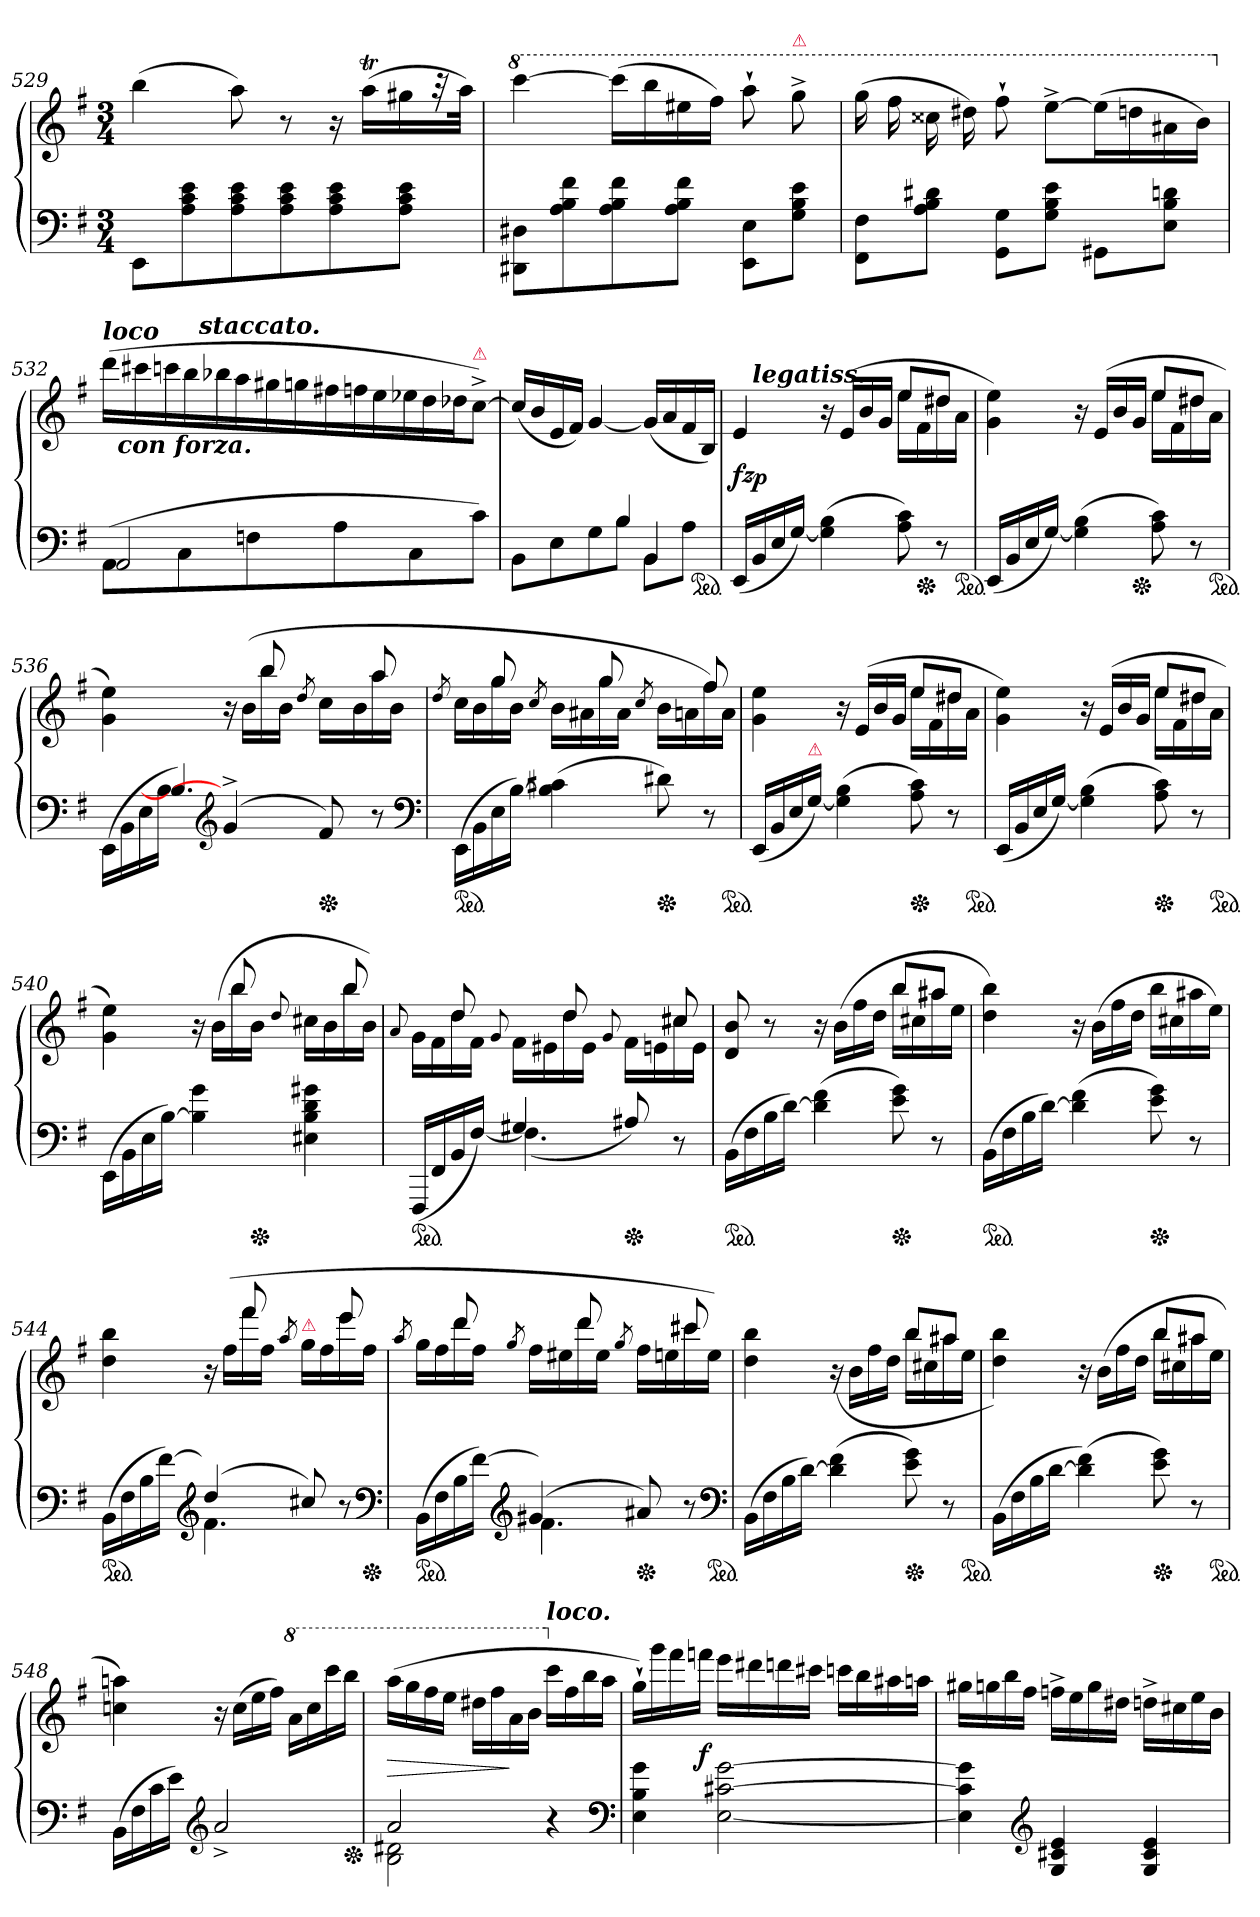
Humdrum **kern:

**kern	**kern	**dynam
*part1	*part1	*part1
*staff2	*staff1	*staff1/2
*clefF4	*clefG2	*
*k[f#]	*k[f#]	*
*M3/4	*M3/4	*
=529	=529	=529
8EEL	(>4bb	.
8A 8c 8e	.	.
8A 8c 8e	8aa)	.
8A 8c 8e	8r	.
8A 8c 8e	16r	.
.	(>16aaTLL	.
8A 8c 8eJ	16gg#X	.
.	32raa	.
.	32aaJJk)	.
=530	=530	=530
*	*8va	*
8DD#X 8D#XL	[4cccc	.
8A 8B 8f#	.	.
8A 8B 8f#	(>16ccccLL]	.
.	16bbb	.
8A 8B 8f#J	16eee#X	.
.	16fff#JJ)	.
8EE 8EL	8aaa`>	.
!	!LO:TX:a:color=crimson:t=⚠	!
8G 8B 8eJ	8ggg^>	.
=531	=531	=531
8FF# 8F#L	(>16ggg	.
.	16fff#	.
8A 8B 8d#XJ	16ccc##X	.
.	16ddd#X)	.
8GG 8GL	8fff#`>	.
8G 8B 8eJ	[8eee^>\L	.
8GG#XL	(>16eeeL]	.
.	16dddn	.
8E 8B 8dnJ	16aa#X	.
.	16bbJJ)	.
=532	=532	=532
!LO:N:vis=2	!	!
*^	*	*
*	*	*X8va	*
*	*	*Xtuplet	*
!	!	!LO:TX:a:Bi:t=loco	!
(>8AA\	2AA/	(>112%5dddLL	.
!	!	!LO:TX:b:Bi:t=con forza.	!
.	.	112%5ccc#X	.
.	.	112%5cccn	.
8C	.	.	.
.	.	112%5bb	.
!	!	!LO:TX:a:Bi:t=staccato.	!
.	.	112%5bb-X	.
.	.	112%5aa	.
8Fn	.	.	.
.	.	112%5gg#X	.
.	.	112%5ggn	.
.	.	112%5ff#X	.
8A	.	.	.
.	.	112%5ffn	.
.	.	112%5ee	.
.	.	112%5ee-X	.
8C	4ryy	.	.
.	.	112%5dd	.
.	.	112%5dd-XJ	.
!	!	!LO:TX:a:color=crimson:t=⚠	!
8cJ)	.	[8cc^>J)	.
=533	=533	=533	=533
4ryy	8BBL	(<16ccLL]	.
.	.	16b	.
.	8E	16e	.
.	.	16f#JJ)	.
8ryy	8G	[4g	.
!LO:N:vis=4	!	!	!
8B	8BJ	.	.
4BB	8BBL	(<16gLL]	.
.	.	16a	.
.	8AJ	16f#	.
.	.	16BJJ)	.
*v	*v	*	*
*ped	*	*
=534	=534	=534
*	*^	*
*	*	*^	*
(<16EE/LL	4e	2ryy	16ryy	fz
!	!	!	!LO:TX:a:Bi:t=legatiss.	!
16BB	.	.	2ryy	p
16E	.	.	.	.
[16GJJ)	.	.	.	.
(>4G] 4B	16r	.	.	.
.	(>16eLL	.	.	.
.	16b	.	.	.
.	16gJJ	.	.	.
8A 8c)	8eeL	16eeLL	.	.
*Xped	*	*	*	*
.	.	16f#	8.ryy	.
8r	8dd#XJ	16dd#X	.	.
*ped	*	*	*	*
.	.	16aJJ	.	.
*	*	*v	*v	*
=535	=535	=535	=535
(<16EE/LL	4g 4ee)	4ryy	.
16BB	.	.	.
16E	.	.	.
[16GJJ)	.	.	.
(>4G] 4B	16r	4ryy	.
.	(>16eLL	.	.
.	16b	.	.
*Xped	*	*	*
.	16gJJ	.	.
8A 8c)	8eeL	16eeLL	.
.	.	16f#	.
8r	8dd#XJ	16dd#X	.
*ped	*	*	*
.	.	16aJJ	.
=536	=536	=536	=536
*^	*	*	*
(<16EE\LL	8ryy	4g 4ee)	4ryy	.
16BB	.	.	.	.
16E	16ryy	.	.	.
[16BJJ	4.B/])	.	.	.
*clefG2	*	*	*	*
(<4g^<	.	8ryy	16r	.
.	.	.	(>16bLL	.
.	.	8bb	16bb	.
.	.	.	16bJJ	.
.	.	.	8qdd/	.
*Xped	*	*	*	*
8f#)	.	8ryy	16ccLL	.
.	8ryy	.	16b	.
8r	.	8aa	16aa	.
.	16ryy	.	16bJJ	.
*v	*v	*	*	*
*clefF4	*	*	*
=537	=537	=537	=537
.	.	8qdd/	.
!LO:TX:a:color=crimson:t=⚠	!	!	!
*ped	*	*	*
(>16EE\LL	8ryy	16ccLL	.
16BB	.	16b	.
16E	8gg	16gg	.
[16BJJ)	.	16bJJ	.
.	.	8qcc/	.
(>4B] 4c#X	8ryy	16bLL	.
.	.	16a#X	.
.	8gg	16gg	.
.	.	16a#JJ	.
.	.	8qcc/	.
*Xped	*	*	*
8d#X)	8ryy	16bLL	.
.	.	16an	.
8r	8ff#	16ff#)	.
*ped	*	*	*
.	.	16aJJ	.
=538	=538	=538	=538
(<16EE/LL	4g 4ee	2ryy	.
16BB	.	.	.
16E	.	.	.
!LO:TX:a:color=crimson:t=⚠	!	!	!
[16GJJ)	.	.	.
(>4G] 4B	16r	.	.
.	(>16eLL	.	.
.	16b	.	.
.	16gJJ	.	.
*Xped	*	*	*
8A 8c)	8eeL	16eeLL	.
.	.	16f#	.
8r	8dd#XJ	16dd#X	.
*ped	*	*	*
.	.	16aJJ	.
=539	=539	=539	=539
(<16EE/LL	4g 4ee)	2ryy	.
16BB	.	.	.
16E	.	.	.
[16GJJ)	.	.	.
(>4G] 4B	16r	.	.
.	(>16eLL	.	.
.	16b	.	.
.	16gJJ	.	.
*Xped	*	*	*
8A 8c)	8eeL	16eeLL	.
.	.	16f#	.
8r	8dd#XJ	16dd#X	.
*ped	*	*	*
.	.	16aJJ	.
=540	=540	=540	=540
(>16EE\LL	4g 4ee)	4ryy	.
16BB	.	.	.
16E	.	.	.
[16BJJ)	.	.	.
4B] 4g	8ryy	16r	.
.	.	(>16bLL	.
.	8bb	16bb	.
*Xped	*	*	*
.	.	16bJJ	.
.	.	8qqdd/	.
4E#X 4B 4d 4g#X	8ryy	16cc#XLL	.
.	.	16b	.
.	8bb	16bb	.
.	.	16bJJ)	.
=541	=541	=541	=541
.	.	8qqa/	.
*^	*	*	*
*ped	*	*	*	*
(<16FFF#LL	4ryy	8ryy	16gLL	.
16FF#	.	.	16f#	.
16BB	.	8dd	16dd	.
[16F#JJ)	.	.	16f#JJ	.
.	.	.	8qqg/	.
4G#X	(>4.F#]	8ryy	16f#LL	.
.	.	.	16e#X	.
.	.	8dd	16dd	.
.	.	.	16e#JJ	.
.	.	.	8qqg/	.
*Xped	*	*	*	*
8A#X)	.	8ryy	16f#LL	.
.	.	.	16en	.
8r	8ryy	8cc#X	16cc#X	.
.	.	.	16eJJ	.
*v	*v	*	*	*
=542	=542	=542	=542
*ped	*	*	*
(>16BBLL	8d 8b	4ryy	.
16F#	.	.	.
16B	8r	.	.
[16dJJ)	.	.	.
(>4d] 4f#	4ryy	16r	.
.	.	(>16bLL	.
.	.	16ff#	.
.	.	16ddJJ	.
*Xped	*	*	*
8e 8g)	8bbL	16bbLL	.
.	.	16cc#X	.
8r	8aa#XJ	16aa#X	.
.	.	16eeJJ	.
*	*v	*v	*
=543	=543	=543
*ped	*	*
(>16BBLL	4dd 4bb)	.
16F#	.	.
16B	.	.
[16dJJ)	.	.
(>4d] 4f#	16r	.
.	(>16b\LL	.
.	16ff#	.
.	16ddJJ	.
*Xped	*	*
8e 8g)	16bbLL	.
.	16cc#X	.
8r	16aa#X	.
.	16eeJJ)	.
=544	=544	=544
*^	*^	*
*ped	*	*	*	*
(>16BB\LL	4ryy	4ryy	4dd 4bb	.
16F#	.	.	.	.
16B	.	.	.	.
[16f#JJ)	.	.	.	.
*clefG2	*	*	*	*
(>4dd	4.f#]	8ryy	16r	.
.	.	.	(>16ff#LL	.
.	.	8fff#	16fff#	.
.	.	.	16ff#JJ	.
.	.	.	8qaa/	.
!	!	!LO:TX:a:color=crimson:t=⚠	!	!
8cc#X)	.	8ryy	16ggLL	.
.	.	.	16ff#	.
8r	8ryy	8eee	16eee	.
*Xped	*	*	*	*
.	.	.	16ff#JJ	.
*clefF4	*	*	*	*
=545	=545	=545	=545	=545
.	.	.	8qaa/	.
*ped	*	*	*	*
(>16BB\LL	4ryy	8ryy	16ggLL	.
16F#	.	.	16ff#	.
16B	.	8ddd	16ddd	.
[16f#JJ)	.	.	16ff#JJ	.
*clefG2	*	*	*	*
.	.	.	8qgg/	.
(>4g#X	4.f#]	8ryy	16ff#LL	.
.	.	.	16ee#X	.
.	.	8ddd	16ddd	.
.	.	.	16ee#JJ	.
.	.	.	8qgg/	.
*Xped	*	*	*	*
8a#X)	.	8ryy	16ff#LL	.
.	.	.	16een	.
8r	8ryy	8ccc#X	16ccc#X	.
*ped	*	*	*	*
.	.	.	16eeJJ)	.
*v	*v	*	*	*
*clefF4	*	*	*
=546	=546	=546	=546
(>16BBLL	2ryy	4dd 4bb	.
16F#	.	.	.
16B	.	.	.
[16dJJ)	.	.	.
(>4d] 4f#	.	(>16r	.
.	.	16bLL	.
.	.	16ff#	.
.	.	16ddJJ	.
*Xped	*	*	*
8e 8g)	8bbL	16bbLL	.
.	.	16cc#X	.
8r	8aa#XJ	16aa#X	.
*ped	*	*	*
.	.	16eeJJ	.
=547	=547	=547	=547
(>16BBLL	2ryy	4dd 4bb)	.
16F#	.	.	.
16B	.	.	.
[16dJJ	.	.	.
(>4d] 4f#)	.	16r	.
.	.	(>16bLL	.
.	.	16ff#	.
.	.	16ddJJ	.
*Xped	*	*	*
8e 8g)	8bbL	16bbLL	.
.	.	16cc#X	.
8r	8aa#XJ	16aa#X	.
*ped	*	*	*
.	.	16eeJJ	.
=548	=548	=548	=548
!	!LO:TX:c:Bi:t=cres.	!	!
*	*v	*v	*
(>16BBLL	4ccn 4aan)	.
16F#	.	.
16c	.	.
16eJJ)	.	.
*clefG2	*	*
2a^>	16r	.
.	(>16ccLL	.
.	16ee	.
.	16ff#JJ)	.
*	*8va	*
.	16aaLL	.
.	16ccc	.
.	16cccc	.
*Xped	*	*
.	16bbbJJ	.
=549	=549	=549
*^	*	*
2a	2B 2d#X	(>16aaaLL	>
.	.	16ggg	.
.	.	16fff#	.
.	.	16eeeJJ	.
.	.	16ddd#XLL	.
.	.	16fff#	.
.	.	16aa	]
.	.	16bbJJ	.
*	*	*X8va	*
!	!	!LO:TX:a:Bi:t=loco.	!
4r	4ryy	16cccLL	.
.	.	16ff#	.
.	.	16bb	.
.	.	16aaJJ	.
*v	*v	*	*
*clefF4	*	*
=550	=550	=550
4E 4B 4g	16gg`>LL)	.
.	16ggg	.
.	16fff#	.
.	16fffnJJ	f
[2E [2c#X [2g	16eeeLL	.
.	16ddd#X	.
.	16dddn	.
.	16ccc#XJJ	.
.	16cccnLL	.
.	16bb	.
.	16aa#X	.
.	16aanJJ	.
=551	=551	=551
4E] 4c#] 4g]	16gg#XLL	.
.	16ggn	.
.	16bb	.
.	16ff#JJ	.
*clefG2	*	*
4G 4c#X 4e	16ffn^<LL	.
.	16ee	.
.	16gg	.
.	16dd#XJJ	.
4G 4c# 4e	16ddn^<LL	.
.	16cc#X	.
.	16ee	.
.	16bJJ	.
=	=	=
*-	*-	*-
